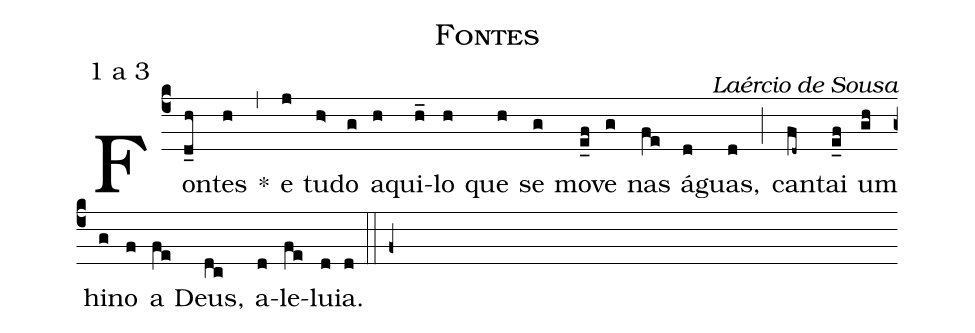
name: Fontes;
mode: 1;
mode-differentia: a 3;
commentary: Laércio de Sousa;
%%
(c4)

Fon(d_h)tes(h) *(,) e(j) tu(h>)do(g) a(h)qui(h_)lo(h) que(h) se(g) mo(e_f)ve(g) nas(fe) á(d)guas,(d) (;) can(fd~)tai(e_f) um(gh) hi(g)no(f) a(fe) Deus,(dc) a(d)le(fe)lu(d)ia.(d)

(::)

(f+)
